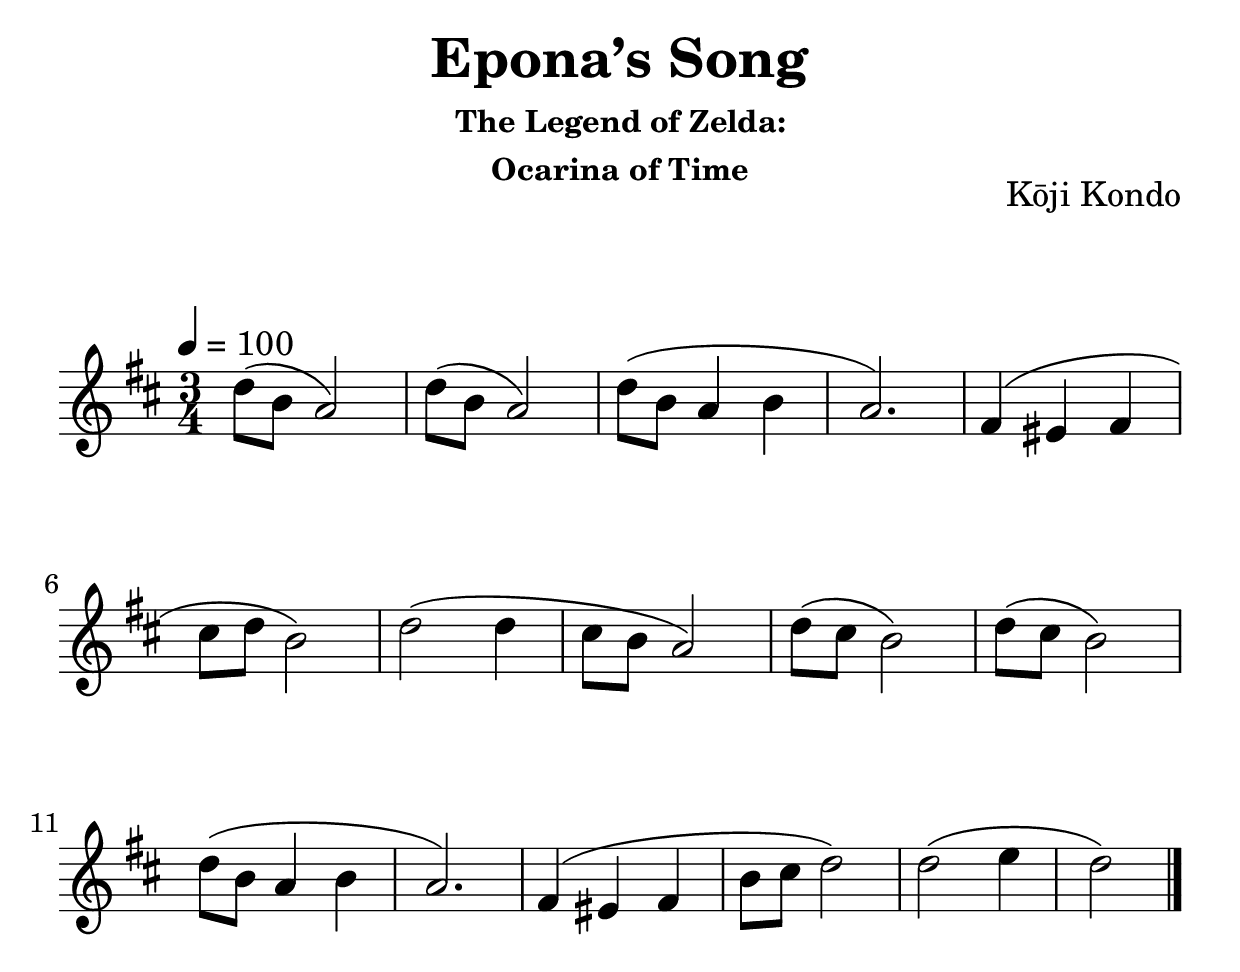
\version "2.20.0"

\include "header.ily"

title = "Epona’s Song"
subtitle = ##f

song = \relative c'' {
  \tempo 4 = 100
  \time 3/4
  \key d \major

  d'8\( b a2\) | % 1
  d8\( b a2\) | % 2
  d8\( b a4 b | % 3
  a2.\) | % 8
  fis4\( eis fis | % 5
  cis'8 d b2\) | % 6
  d2\( d4 | % 7
  cis8 b a2\) | % 8
  d8\( cis b2\) | % 9
  d8\( cis b2\) | % 10
  d8\( b a4 b | % 11
  a2.\) | % 12
  fis4\( eis fis | % 13
  b8 cis d2\) | % 14
  d2\( e4 | % 15
  d2\) \bar "|." % 16
}


\header {
  title = \title
  #(define subtitle (if (defined? 'subtitle) subtitle))
  subsubtitle = \markup \center-column { "The Legend of Zelda:" "Ocarina of Time" }
}

\include "articulate.ly"

staff = \new Staff \with { midiInstrument = "ocarina" } {
  \clef "treble^8"
  \song
}

\score {
  \staff

  \layout {
    \context {
      \Score
      \omit ClefModifier
    }
  }
}

\score {
  \unfoldRepeats \articulate \staff

  \midi {}
}

